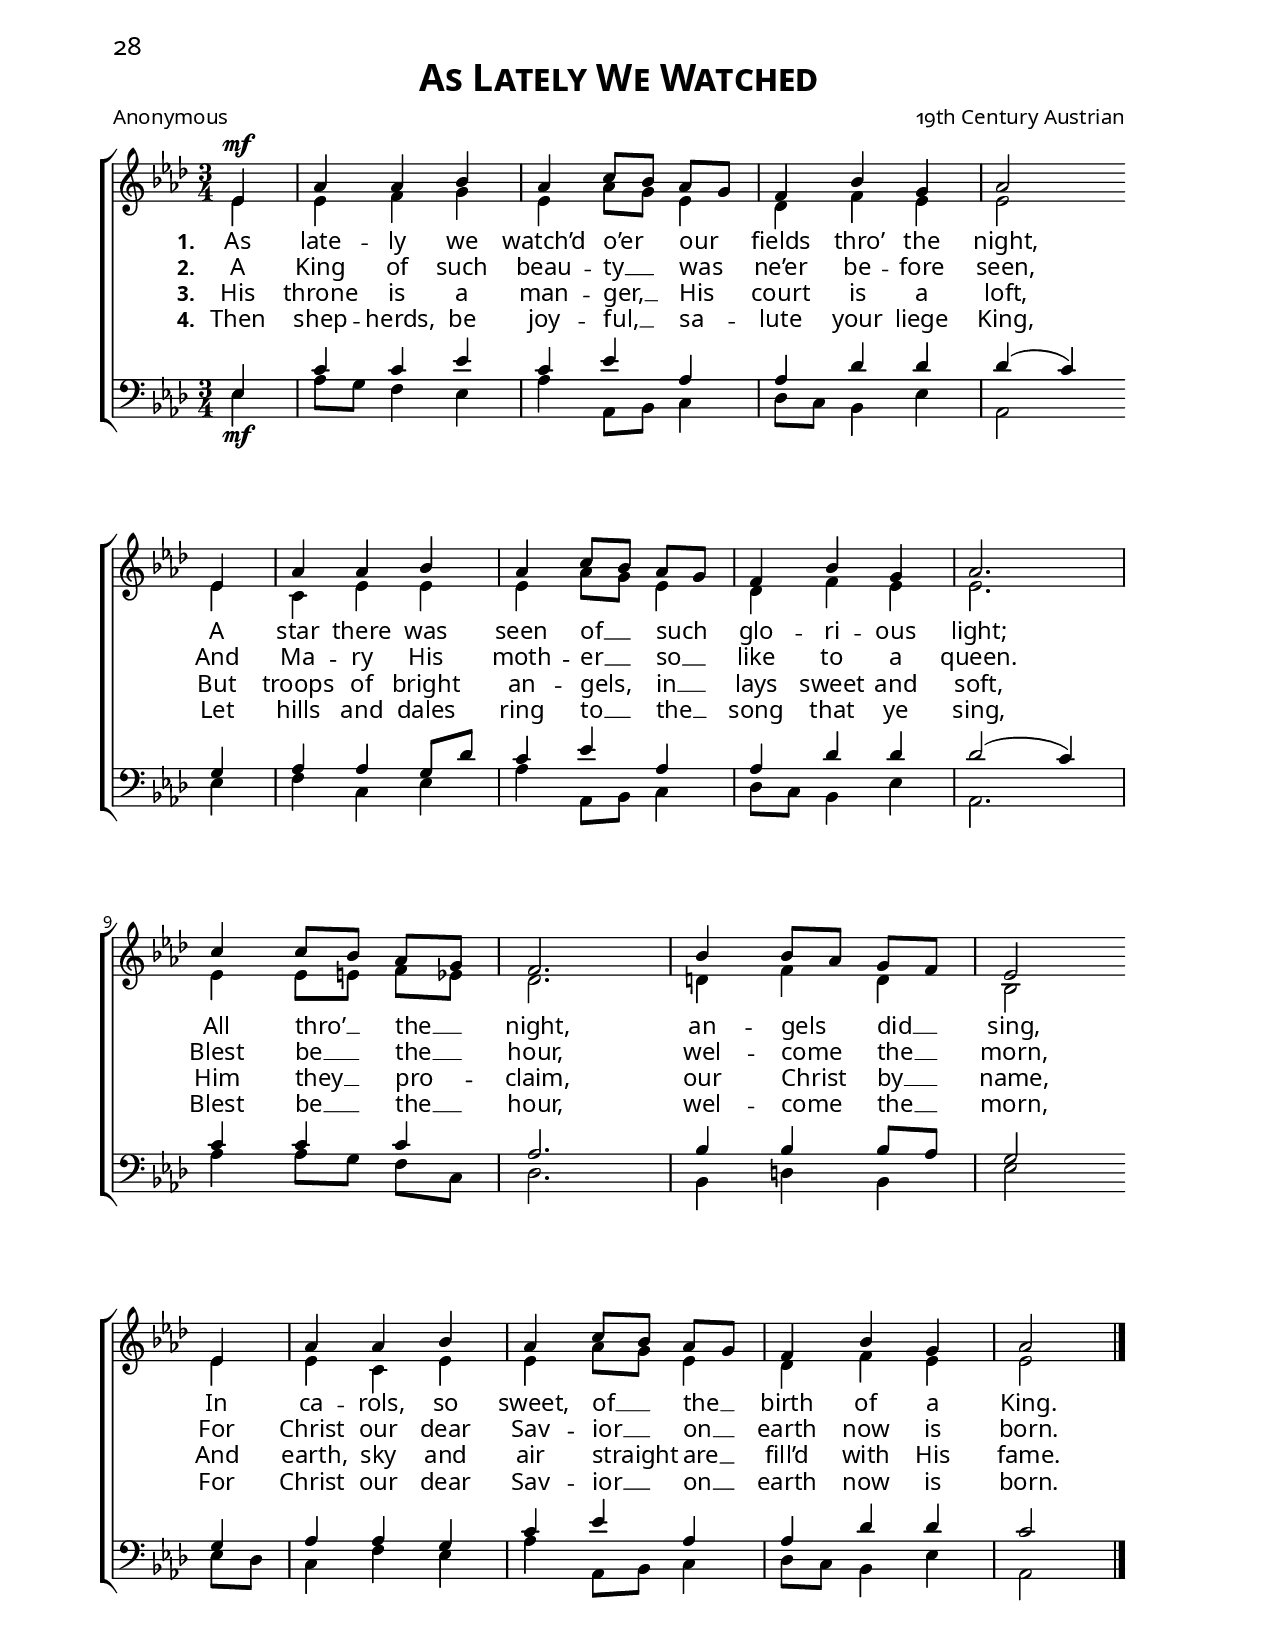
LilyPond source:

\version "2.14.2"
\include "util.ly"
\header {
  title = \markup{\override #'(font-name . "Garamond Premier Pro Semibold"){ \abs-fontsize #18 \smallCapsOldStyle"As Lately We Watched"}}
  poet = \markup\oldStyleNum"Anonymous"
  composer = \markup\oldStyleNum"19th Century Austrian"
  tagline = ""
}
\paper {
  paper-height = 11\in
  paper-width = 8.5\in
  indent = 0\in
  %system-system-spacing = #'((basic-distance . 10) (padding . 0))
  %system-system-spacing =
  %  #'((basic-distance . 0)
  %     (minimum-distance . 0)
  %     (padding . -0.35)
  %     (stretchability . 100))
  ragged-last-bottom = ##f
  ragged-bottom = ##f
  two-sided = ##t
  inner-margin = 1\in
  outer-margin = 0.75\in
  top-margin = 0.26\in
  bottom-margin = 0.25\in
  first-page-number = #028
  print-first-page-number = ##t
  headerLine = ""
  oddHeaderMarkup = \markup\fill-line{
     \override #'(font-name . "Garamond Premier Pro")\abs-fontsize #12.5
     \combine 
        \fill-line{"" \on-the-fly #print-page-number-check-first
        \oldStylePageNum""
        }
        \fill-line{\headerLine}
  }
  evenHeaderMarkup = \markup {
     \override #'(font-name . "Garamond Premier Pro")\abs-fontsize #12.5
     \combine
        \on-the-fly #print-page-number-check-first
        \oldStylePageNum""
        \fill-line{\headerLine}
  }
}
#(set-global-staff-size 18) \paper{ #(define fonts (make-pango-font-tree "Garamond Premier Pro" "Garamond Premier Pro" "Garamond Premier Pro" (/ 18 20))) }
global = {
  \key aes \major
  \time 3/4
  \autoBeamOff
  \override DynamicLineSpanner #'staff-padding = #0.0
  \override DynamicLineSpanner #'Y-extent = #'(-1 . 1)
}

sopMusic = \relative c' {
  \partial 4 ees4^\mf |
  aes aes bes |
  aes c8[ bes] aes[ g] |
  f4 bes g |
  
  aes2 \bar""\break ees4 |
  aes4 aes4 bes |
  aes c8[ bes] aes[ g] |
  f4 bes g |
  aes2. | \break
  
  c4 c8[ bes] aes[ g] |
  f2. |
  bes4 bes8[ aes] g[ f] |
  ees2 \bar""\break ees4 |
  
  aes aes bes |
  aes c8[ bes] aes[ g] |
  f4 bes g |
  \partial 2 aes2 \bar "|."
}
sopWords = \lyricmode {
  
}

altoMusic = \relative c' {
  ees4 |
  ees f g |
  ees aes8[ g] ees4 |
  des f ees |
  
  ees2 ees4 |
  c ees ees |
  ees aes8[ g] ees4 |
  des f ees |
  ees2. |
  
  ees4 ees8[ e] f[ ees] |
  des2. |
  d4 f d |
  bes2 ees4 |
  
  ees c ees |
  ees aes8[ g] ees4 |
  des f ees |
  ees2 \bar "|."
}
altoWords = \lyricmode {
  \dropLyricsV
  \set stanza = #"1. "
  As late -- ly we watch’d o’er our fields thro’ the night,
  A star there was seen of __ such glo -- ri -- ous light;
  All thro’ __ the __ night, an -- gels did __ sing,
  In ca -- rols, so sweet, of __ the __ birth of a King.
}
altoWordsII = \lyricmode {
  \dropLyricsV
%\markup\italic
  \set stanza = #"2. "
  A King of such beau -- ty __ was ne’er  be -- fore seen,
  And Ma -- ry His moth -- er __ so __ like to a queen.
  Blest be __ the __ hour, wel -- come the __ morn,
  For Christ our dear Sav -- ior __ on __ earth now is born.
}
altoWordsIII = \lyricmode {
  \dropLyricsV
  \set stanza = #"3. "
  His throne is a man -- ger, __ His court is a loft,
  But troops of bright an -- gels, in __ lays sweet and soft,
  Him they __ pro -- claim, our Christ by __ name,
  And earth, sky and air straight are __ fill’d with His fame.
}
altoWordsIV = \lyricmode {
  \dropLyricsV
  \set stanza = #"4. "
  Then shep -- herds, be joy -- ful, __ sa -- lute your liege King,
  Let hills and dales ring to __ the __ song that ye sing,
  Blest be __ the __ hour, wel -- come the __ morn,
  For Christ our dear Sav -- ior __ on __ earth now is born.
}
altoWordsV = \lyricmode {
}
altoWordsVI = \lyricmode {
}
tenorMusic = \relative c {
  ees4_\mf |
  c' c ees |
  c ees aes, |
  aes des des |
  
  des( c) g |
  aes aes g8[ des'] |
  c4 ees aes, |
  aes des des |
  des2( c4) |
  
  c4 c c |
  aes2. |
  bes4 bes bes8[ aes] |
  g2 g4 |
  
  aes4 aes g |
  c ees aes, |
  aes des des |
  c2 \bar "|."
}
tenorWords = \lyricmode {

}

bassMusic = \relative c {
  ees4 |
  aes8[ g] f4 ees |
  aes aes,8[ bes] c4 |
  des8[ c] bes4 ees |
  
  aes,2 ees'4 |
  f c ees |
  aes aes,8[ bes] c4 |
  des8[ c] bes4 ees |
  aes,2. |
  
  aes'4 aes8[ g] f[ c] |
  des2. |
  bes4 d bes |
  ees2 ees8[ des] |
  
  c4 f ees |
  aes aes,8[ bes] c4 |
  des8[ c] bes4 ees |
  aes,2 \bar "|."
}
bassWords = \lyricmode {

}

pianoRH = \relative c' {
  
}
pianoLH = \relative c' {
  
}

\score {
  <<
   \new ChoirStaff <<
%    \new Lyrics = sopranos \with { \override VerticalAxisGroup #'nonstaff-relatedstaff-spacing = #'((basic-distance . 1)) }
    \new Staff = women <<
      \new Voice = "sopranos" { \voiceOne << \global \sopMusic >> }
      \new Voice = "altos" { \voiceTwo << \global \altoMusic >> }
    >>
    \new Lyrics \with { alignAboveContext = #"women" \override VerticalAxisGroup #'nonstaff-relatedstaff-spacing = #'((basic-distance . 1))} \lyricsto "sopranos" \sopWords
    \new Lyrics = "altosVI"  \with { alignBelowContext = #"women" } \lyricsto "sopranos" \altoWordsVI
    \new Lyrics = "altosV"  \with { alignBelowContext = #"women" } \lyricsto "sopranos" \altoWordsV
    \new Lyrics = "altosIV"  \with { alignBelowContext = #"women" } \lyricsto "sopranos" \altoWordsIV
    \new Lyrics = "altosIII"  \with { alignBelowContext = #"women" } \lyricsto "sopranos" \altoWordsIII
    \new Lyrics = "altosII"  \with { alignBelowContext = #"women" } \lyricsto "sopranos" \altoWordsII
    \new Lyrics = "altos"  \with { alignBelowContext = #"women" \override VerticalAxisGroup #'nonstaff-relatedstaff-spacing = #'((basic-distance . 1)) } \lyricsto "sopranos" \altoWords
   \new Staff = men <<
      \clef bass
      \new Voice = "tenors" { \voiceOne << \global \tenorMusic >> }
      \new Voice = "basses" { \voiceTwo << \global \bassMusic >> }
    >>
    \new Lyrics \with { alignAboveContext = #"men" \override VerticalAxisGroup #'nonstaff-relatedstaff-spacing = #'((basic-distance . 1)) } \lyricsto "tenors" \tenorWords
    \new Lyrics \with { alignBelowContext = #"men" \override VerticalAxisGroup #'nonstaff-relatedstaff-spacing = #'((basic-distance . 1)) } \lyricsto "basses" \bassWords
  >>
%    \new PianoStaff << \new Staff { \new Voice { \pianoRH } } \new Staff { \clef "bass" \pianoLH } >>
  >>
  \layout {
  \context {
    \Lyrics
    \override LyricText #'font-size = #1.3
  }
    \context {
      \Score
      %\override SpacingSpanner #'base-shortest-duration = #(ly:make-moment 1 8)
      %\override SpacingSpanner #'common-shortest-duration = #(ly:make-moment 1 4)
    }
    \context {
      % Remove all empty staves
      % \Staff \RemoveEmptyStaves \override VerticalAxisGroup #'remove-first = ##t
    }
    \context {
      \Lyrics
      \override LyricText #'X-offset = #center-on-word
    }
  }
}

